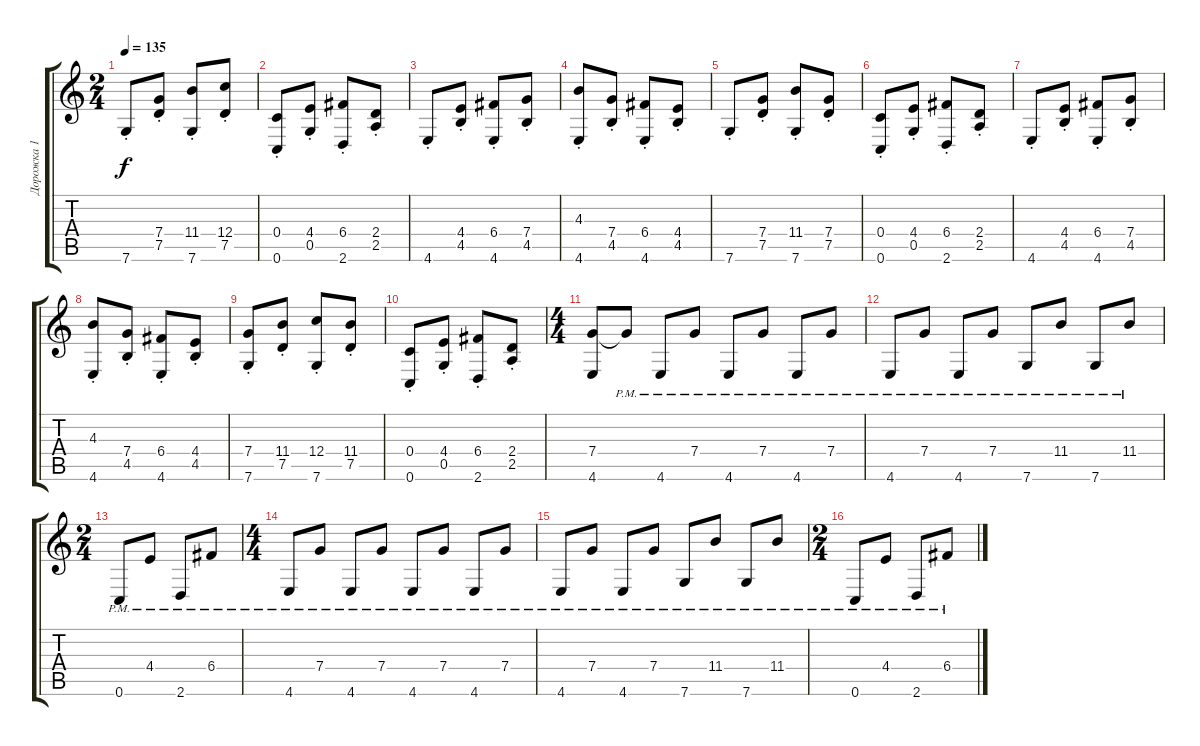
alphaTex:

\track ("Дорожка 1" "Дорожка 1") {instrument acousticguitarsteel}
\staff {score tabs}
\tuning (E4 C4 G3 C3 G2 C2) {hide}
\ts (2 4)
\tempo 135
\clef g2
\ks c
7.6{st}.8{dy f} (7.4{st} 7.5{st}).8 (11.4{st} 7.6{st}).8 (12.4{st} 7.5{st}).8 |
(0.4{st} 0.6{st}).8 (4.4{st} 0.5{st}).8 (6.4{st} 2.6{st}).8 (2.4{st} 2.5{st}).8 |
4.6{st}.8 (4.4{st} 4.5{st}).8 (6.4{st} 4.6{st}).8 (7.4{st} 4.5{st}).8 |
(4.3{st} 4.6{st}).8 (7.4{st} 4.5{st}).8 (6.4{st} 4.6{st}).8 (4.4{st} 4.5{st}).8 |
7.6{st}.8 (7.4{st} 7.5{st}).8 (11.4{st} 7.6{st}).8 (7.4{st} 7.5{st}).8 |
(0.4{st} 0.6{st}).8 (4.4{st} 0.5{st}).8 (6.4{st} 2.6{st}).8 (2.4{st} 2.5{st}).8 |
4.6{st}.8 (4.4{st} 4.5{st}).8 (6.4{st} 4.6{st}).8 (7.4{st} 4.5{st}).8 |
(4.3{st} 4.6{st}).8 (7.4{st} 4.5{st}).8 (6.4{st} 4.6{st}).8 (4.4{st} 4.5{st}).8 |
(7.4 7.6{st}).8 (11.4{st} 7.5{st}).8 (12.4{st} 7.6{st}).8 (11.4 7.5{st}).8 |
(0.4{st} 0.6{st}).8 (4.4{st} 0.5{st}).8 (6.4{st} 2.6{st}).8 (2.4{st} 2.5{st}).8 |
\ts (4 4)
(7.4 4.6).8 7.4{pm t}.8 4.6{pm}.8 7.4{pm}.8 4.6{pm}.8 7.4{pm}.8 4.6{pm}.8 7.4{pm}.8 |
4.6{pm}.8 7.4{pm}.8 4.6{pm}.8 7.4{pm}.8 7.6{pm}.8 11.4{pm}.8 7.6{pm}.8 11.4{pm}.8 |
\ts (2 4)
0.6{pm}.8 4.4{pm}.8 2.6{pm}.8 6.4{pm}.8 |
\ts (4 4)
4.6{pm}.8 7.4{pm}.8 4.6{pm}.8 7.4{pm}.8 4.6{pm}.8 7.4{pm}.8 4.6{pm}.8 7.4{pm}.8 |
4.6{pm}.8 7.4{pm}.8 4.6{pm}.8 7.4{pm}.8 7.6{pm}.8 11.4{pm}.8 7.6{pm}.8 11.4{pm}.8 |
\ts (2 4)
0.6{pm}.8 4.4{pm}.8 2.6{pm}.8 6.4{pm}.8
